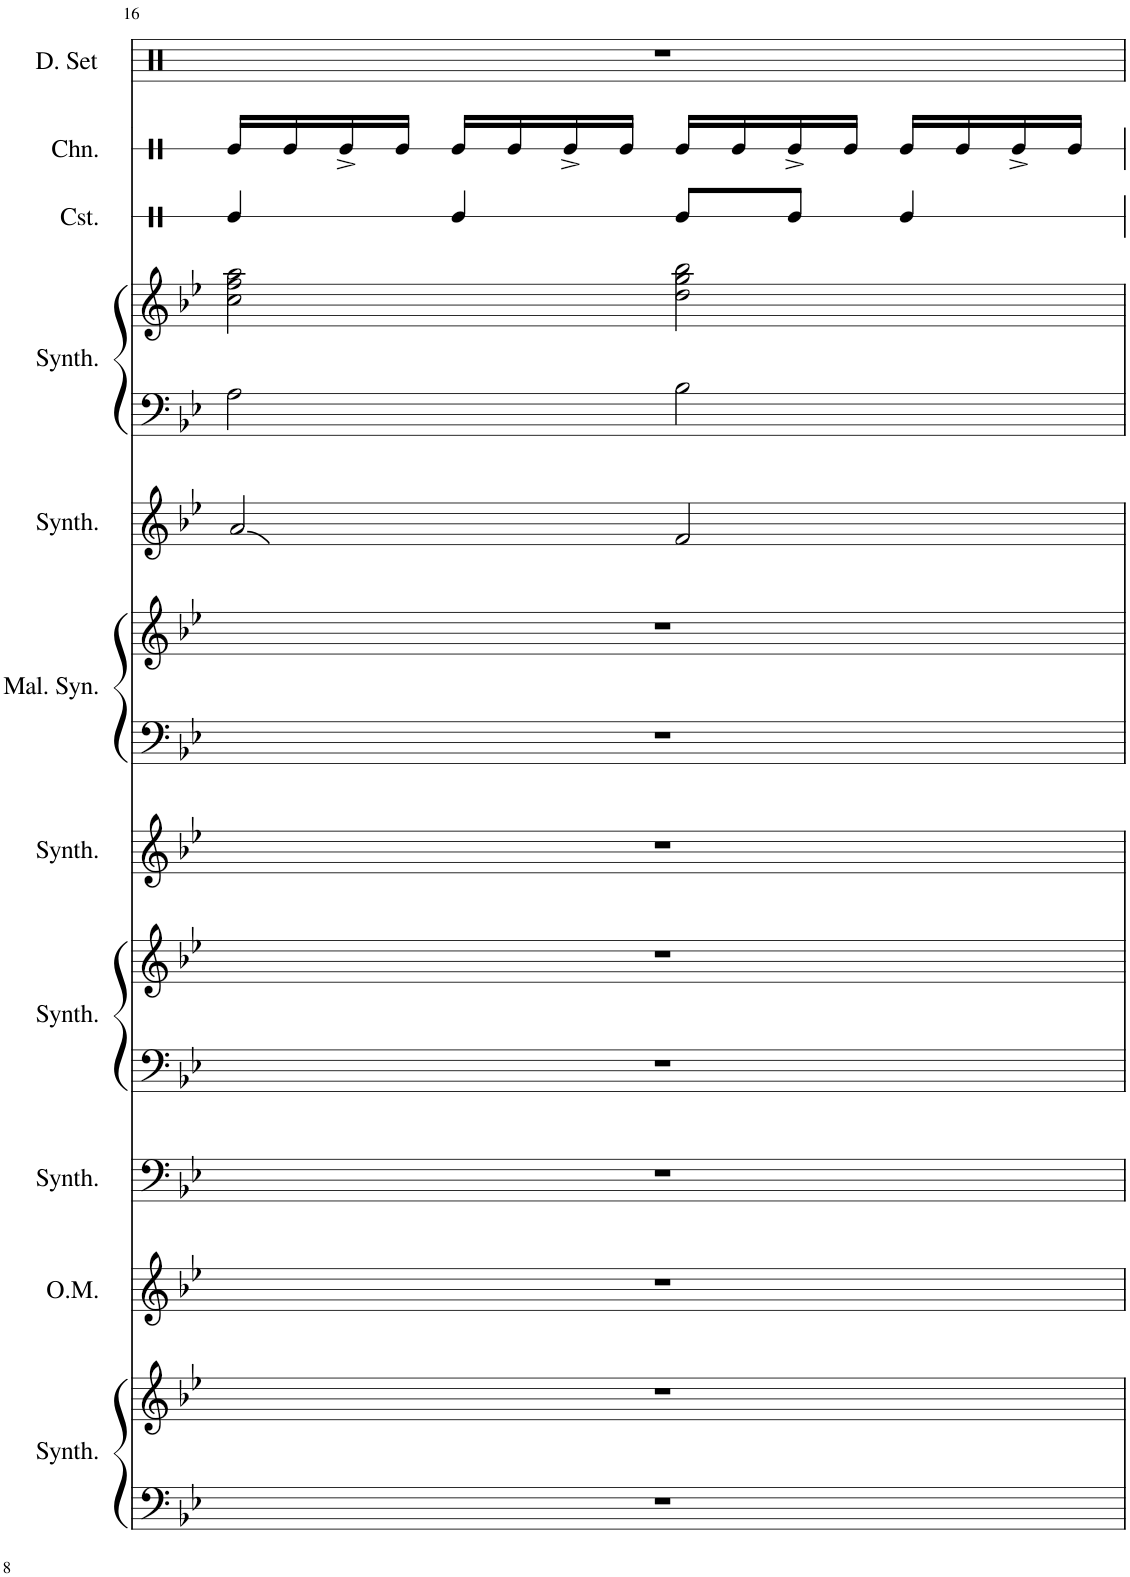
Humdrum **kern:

**kern	**kern	**kern	**kern	**kern	**kern	**kern	**kern	**kern	**kern	**kern	**kern	**kern	**kern	**kern
*part11	*part11	*part10	*part9	*part8	*part8	*part7	*part6	*part6	*part5	*part4	*part4	*part3	*part2	*part1
*staff15	*staff14	*staff13	*staff12	*staff11	*staff10	*staff9	*staff8	*staff7	*staff6	*staff5	*staff4	*staff3	*staff2	*staff1
*I"Brass Synthesizer	*	*I"Ondes Martenot	*I"Bass Synthesizer	*I"Saw Synthesizer	*	*I"Square Synthesizer	*I"Mallet Synthesizer	*	*I"Halo Synthesizer	*I"Warm Synthesizer	*	*I"Castanets	*I"Chains	*I"Drumset
*I'Synth.	*	*I'O.M.	*I'Synth.	*I'Synth.	*	*I'Synth.	*I'Mal. Syn.	*	*I'Synth.	*I'Synth.	*	*I'Cst.	*I'Chn.	*I'D. Set
!!LO:PB:g=z
*clefF4	*clefG2	*clefG2	*clefF4	*clefF4	*clefG2	*clefG2	*clefF4	*clefG2	*clefG2	*clefF4	*clefG2	*clefX	*clefX	*clefX
*k[b-e-]	*k[b-e-]	*k[b-e-]	*k[b-e-]	*k[b-e-]	*k[b-e-]	*k[b-e-]	*k[b-e-]	*k[b-e-]	*k[b-e-]	*k[b-e-]	*k[b-e-]	*k[]	*k[]	*k[]
*M4/4	*M4/4	*M4/4	*M4/4	*M4/4	*M4/4	*M4/4	*M4/4	*M4/4	*M4/4	*M4/4	*M4/4	*M4/4	*M4/4	*M4/4
=16	=16	=16	=16	=16	=16	=16	=16	=16	=16	=16	=16	=16	=16	=16
*	*	*	*	*	*	*	*	*	*^	*	*	*	*	*
1r	1r	1r	1r	1r	1r	1r	1r	1r	2a/	1f	2A\	2cc\ 2ff\ 2aa\	4Re/	16Re/LL	1r
.	.	.	.	.	.	.	.	.	.	.	.	.	.	16Re/	.
.	.	.	.	.	.	.	.	.	.	.	.	.	.	16Re^/	.
.	.	.	.	.	.	.	.	.	.	.	.	.	.	16Re/JJ	.
.	.	.	.	.	.	.	.	.	.	.	.	.	4Re/	16Re/LL	.
.	.	.	.	.	.	.	.	.	.	.	.	.	.	16Re/	.
.	.	.	.	.	.	.	.	.	.	.	.	.	.	16Re^/	.
.	.	.	.	.	.	.	.	.	.	.	.	.	.	16Re/JJ	.
.	.	.	.	.	.	.	.	.	2f/	.	2B-\	2dd\ 2gg\ 2bb-\	8Re/L	16Re/LL	.
.	.	.	.	.	.	.	.	.	.	.	.	.	.	16Re/	.
.	.	.	.	.	.	.	.	.	.	.	.	.	8Re/J	16Re^/	.
.	.	.	.	.	.	.	.	.	.	.	.	.	.	16Re/JJ	.
.	.	.	.	.	.	.	.	.	.	.	.	.	4Re/	16Re/LL	.
.	.	.	.	.	.	.	.	.	.	.	.	.	.	16Re/	.
.	.	.	.	.	.	.	.	.	.	.	.	.	.	16Re^/	.
.	.	.	.	.	.	.	.	.	.	.	.	.	.	16Re/JJ	.
*	*	*	*	*	*	*	*	*	*v	*v	*	*	*	*	*
=	=	=	=	=	=	=	=	=	=	=	=	=	=	=
*-	*-	*-	*-	*-	*-	*-	*-	*-	*-	*-	*-	*-	*-	*-
